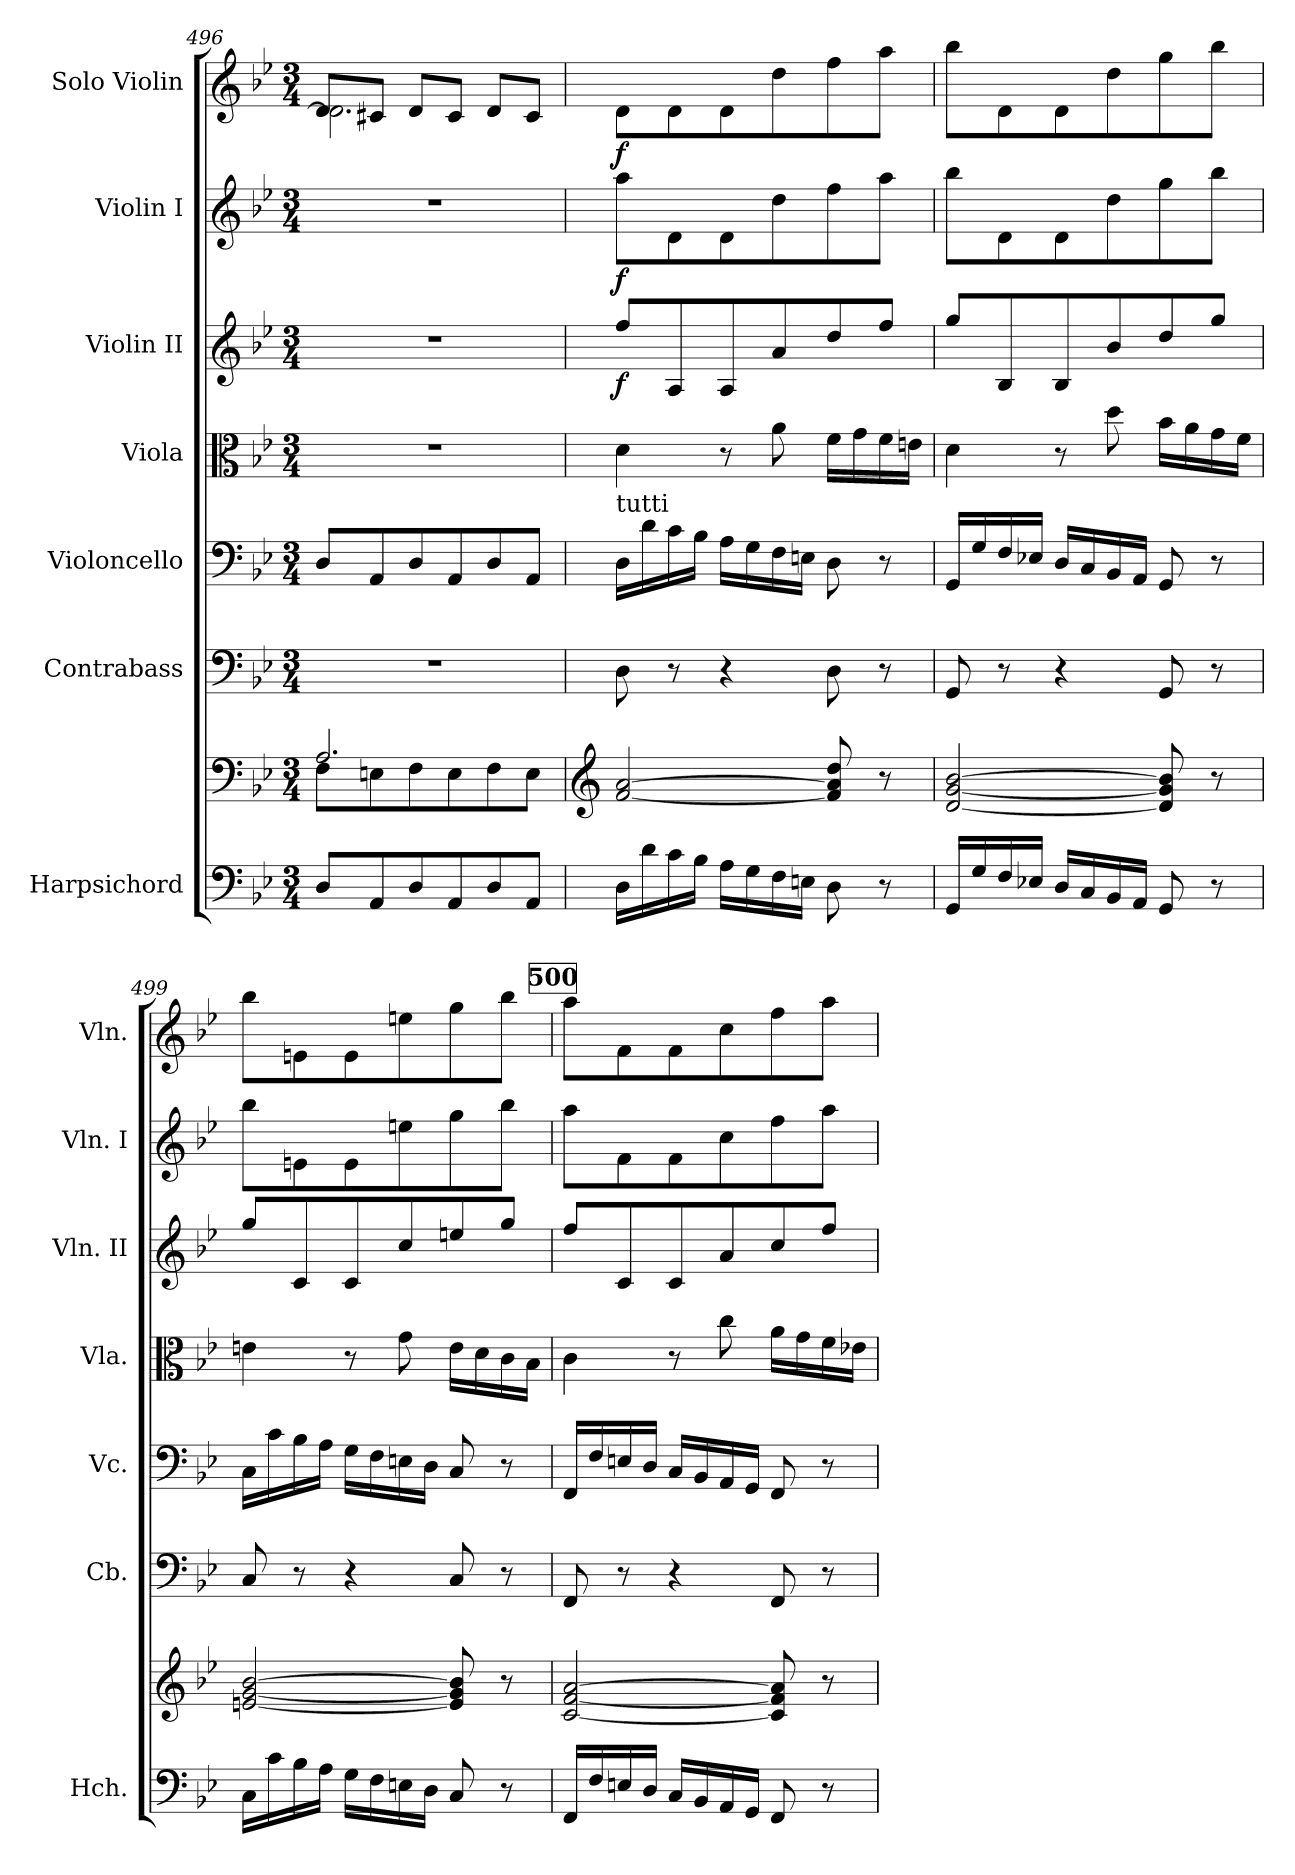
**kern	**kern	**kern	**kern	**kern	**kern	**dynam	**kern	**dynam	**kern	**dynam
*part7	*part7	*part6	*part5	*part4	*part3	*part3	*part2	*part2	*part1	*part1
*staff8	*staff7	*staff6	*staff5	*staff4	*staff3	*staff3	*staff2	*staff2	*staff1	*staff1
*I"Harpsichord	*	*I"Contrabass	*I"Violoncello	*I"Viola	*I"Violin II	*	*I"Violin I	*	*I"Solo Violin	*
*I'Hch.	*	*I'Cb.	*I'Vc.	*I'Vla.	*I'Vln. II	*	*I'Vln. I	*	*I'Vln.	*
!!LO:PB:g=z
*clefF4	*clefF4	*clefF4	*clefF4	*clefC3	*clefG2	*	*clefG2	*	*clefG2	*
*	*	*ITrd7c12	*	*	*	*	*	*	*	*
*k[b-e-]	*k[b-e-]	*k[b-e-]	*k[b-e-]	*k[b-e-]	*k[b-e-]	*	*k[b-e-]	*	*k[b-e-]	*
*M3/4	*M3/4	*M3/4	*M3/4	*M3/4	*M3/4	*	*M3/4	*	*M3/4	*
=496	=496	=496	=496	=496	=496	=496	=496	=496	=496	=496
*	*^	*	*	*	*	*	*	*	*^	*
8D/L	8F\L	2.A/	2.r	8D/L	2.r	2.r	.	2.r	.	8d/L	2.d\]	.
8AA/	8En\	.	.	8AA/	.	.	.	.	.	8c#X/J	.	.
8D/	8F\	.	.	8D/	.	.	.	.	.	8d/L	.	.
8AA/	8E\	.	.	8AA/	.	.	.	.	.	8c#/J	.	.
8D/	8F\	.	.	8D/	.	.	.	.	.	8d/L	.	.
8AA/J	8E\J	.	.	8AA/J	.	.	.	.	.	8c#/J	.	.
*	*v	*v	*	*	*	*	*	*	*	*v	*v	*
=497	=497	=497	=497	=497	=497	=497	=497	=497	=497	=497
*	*clefG2	*	*	*	*	*	*	*	*	*
!	!	!	!LO:TX:a:t=tutti	!	!	!	!	!	!	!
!	!	!	!	!	!	!LO:DY:b	!	!LO:DY:b	!	!LO:DY:b
16D\LL	[2f/ [2a/	8DD\	16D\LL	4d\	8ff/L	f	8aa\L	f	8d\L	f
16d\	.	.	16d\	.	.	.	.	.	.	.
16c\	.	8r	16c\	.	8A/	.	8d\	.	8d\	.
16B-\JJ	.	.	16B-\JJ	.	.	.	.	.	.	.
16A\LL	.	4r	16A\LL	8r	8A/	.	8d\	.	8d\	.
16G\	.	.	16G\	.	.	.	.	.	.	.
16F\	.	.	16F\	8a\	8a/	.	8dd\	.	8dd\	.
16En\JJ	.	.	16En\JJ	.	.	.	.	.	.	.
8D\	8f/] 8a/] 8dd/	8DD\	8D\	16f\LL	8dd/	.	8ff\	.	8ff\	.
.	.	.	.	16g\	.	.	.	.	.	.
8r	8r	8r	8r	16f\	8ff/J	.	8aa\J	.	8aa\J	.
.	.	.	.	16en\JJ	.	.	.	.	.	.
=498	=498	=498	=498	=498	=498	=498	=498	=498	=498	=498
16GG/LL	[2d/ [2g/ [2b-/	8GGG/	16GG/LL	4d\	8gg/L	.	8bb-\L	.	8bb-\L	.
16G/	.	.	16G/	.	.	.	.	.	.	.
16F/	.	8r	16F/	.	8B-/	.	8d\	.	8d\	.
16E-X/JJ	.	.	16E-X/JJ	.	.	.	.	.	.	.
16D/LL	.	4r	16D/LL	8r	8B-/	.	8d\	.	8d\	.
16C/	.	.	16C/	.	.	.	.	.	.	.
16BB-/	.	.	16BB-/	8dd\	8b-/	.	8dd\	.	8dd\	.
16AA/JJ	.	.	16AA/JJ	.	.	.	.	.	.	.
8GG/	8d/] 8g/] 8b-/]	8GGG/	8GG/	16b-\LL	8dd/	.	8gg\	.	8gg\	.
.	.	.	.	16a\	.	.	.	.	.	.
8r	8r	8r	8r	16g\	8gg/J	.	8bb-\J	.	8bb-\J	.
.	.	.	.	16f\JJ	.	.	.	.	.	.
!!LO:PB:g=z
=499	=499	=499	=499	=499	=499	=499	=499	=499	=499	=499
16C\LL	[2en/ [2g/ [2b-/	8CC/	16C\LL	4en\	8gg/L	.	8bb-\L	.	8bb-\L	.
16c\	.	.	16c\	.	.	.	.	.	.	.
16B-\	.	8r	16B-\	.	8c/	.	8en\	.	8en\	.
16A\JJ	.	.	16A\JJ	.	.	.	.	.	.	.
16G\LL	.	4r	16G\LL	8r	8c/	.	8e\	.	8e\	.
16F\	.	.	16F\	.	.	.	.	.	.	.
16En\	.	.	16En\	8g\	8cc/	.	8een\	.	8een\	.
16D\JJ	.	.	16D\JJ	.	.	.	.	.	.	.
8C/	8e/] 8g/] 8b-/]	8CC/	8C/	16e\LL	8een/	.	8gg\	.	8gg\	.
.	.	.	.	16d\	.	.	.	.	.	.
8r	8r	8r	8r	16c\	8gg/J	.	8bb-\J	.	8bb-\J	.
.	.	.	.	16B-\JJ	.	.	.	.	.	.
!!LO:REH:place=s1:a:B:fs=14:t=500
=500	=500	=500	=500	=500	=500	=500	=500	=500	=500	=500
16FF/LL	[2c/ [2f/ [2a/	8FFF/	16FF/LL	4c\	8ff/L	.	8aa\L	.	8aa\L	.
16F/	.	.	16F/	.	.	.	.	.	.	.
16En/	.	8r	16En/	.	8c/	.	8f\	.	8f\	.
16D/JJ	.	.	16D/JJ	.	.	.	.	.	.	.
16C/LL	.	4r	16C/LL	8r	8c/	.	8f\	.	8f\	.
16BB-/	.	.	16BB-/	.	.	.	.	.	.	.
16AA/	.	.	16AA/	8cc\	8a/	.	8cc\	.	8cc\	.
16GG/JJ	.	.	16GG/JJ	.	.	.	.	.	.	.
8FF/	8c/] 8f/] 8a/]	8FFF/	8FF/	16a\LL	8cc/	.	8ff\	.	8ff\	.
.	.	.	.	16g\	.	.	.	.	.	.
8r	8r	8r	8r	16f\	8ff/J	.	8aa\J	.	8aa\J	.
.	.	.	.	16e-X\JJ	.	.	.	.	.	.
=	=	=	=	=	=	=	=	=	=	=
*-	*-	*-	*-	*-	*-	*-	*-	*-	*-	*-
